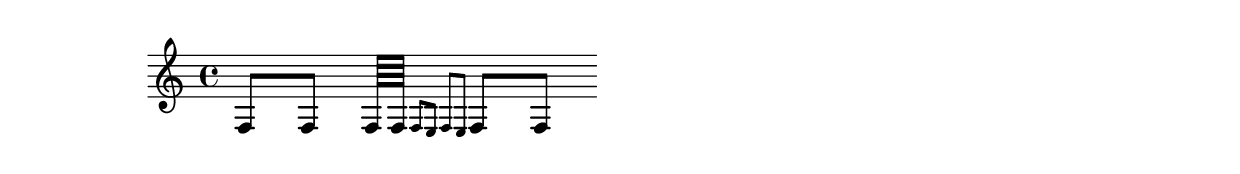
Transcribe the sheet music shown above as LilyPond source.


\version "2.6.0"
\header{

  texidoc=" Beams on ledgered notes should always reach the middle staff
line.  The second beam counting from the note head side, should never
be lower than the second staff line.  This does not hold for grace
note beams.  Override with @code{no-stem-extend}.  "

}

\layout {
  raggedright = ##t
}  


\context Voice \relative c {
  f8[ f]   f64[ f] 
  \grace { 
    f8[ e8] 
    \override Stem  #'no-stem-extend = ##f
    f8[ e8] 
    \revert Stem #'no-stem-extend
  }
  f8[ f]
  
}
